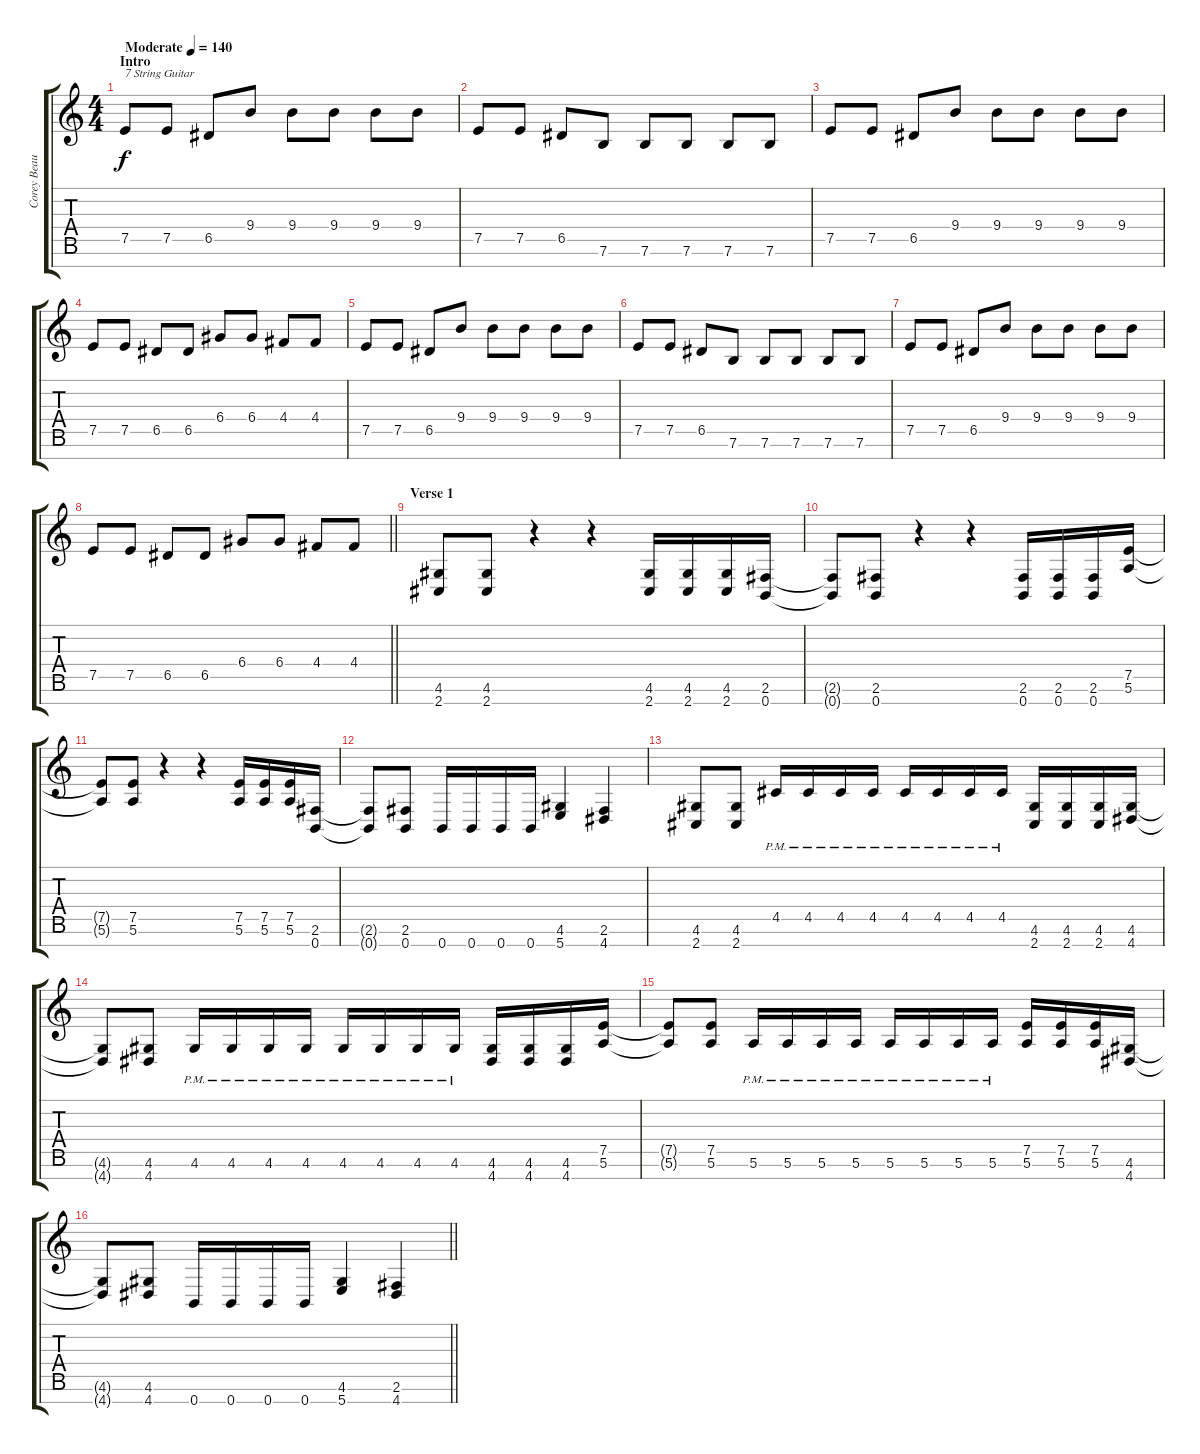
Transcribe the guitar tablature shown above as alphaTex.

\track ("Corey Beaulieu" "Corey Beau") {instrument distortionguitar}
\staff {score tabs}
\tuning (E4 B3 G3 D3 A2 E2 B1) {hide}
\ts (4 4)
\section ("" "Intro")
\tempo (140 "Moderate")
\clef g2
\ks c
7.5.8{txt "7 String Guitar" dy f instrument distortionguitar} 7.5.8 6.5.8 9.4.8 9.4.8 9.4.8 9.4.8 9.4.8 |
7.5.8 7.5.8 6.5.8 7.6.8 7.6.8 7.6.8 7.6.8 7.6.8 |
7.5.8 7.5.8 6.5.8 9.4.8 9.4.8 9.4.8 9.4.8 9.4.8 |
7.5.8 7.5.8 6.5.8 6.5.8 6.4.8 6.4.8 4.4.8 4.4.8 |
7.5.8 7.5.8 6.5.8 9.4.8 9.4.8 9.4.8 9.4.8 9.4.8 |
7.5.8 7.5.8 6.5.8 7.6.8 7.6.8 7.6.8 7.6.8 7.6.8 |
7.5.8 7.5.8 6.5.8 9.4.8 9.4.8 9.4.8 9.4.8 9.4.8 |
\barLineRight lightlight
7.5.8 7.5.8 6.5.8 6.5.8 6.4.8 6.4.8 4.4.8 4.4.8 |
\section ("" "Verse 1")
(4.6 2.7).8{volume 13} (4.6 2.7).8 r.4 r.4 (4.6 2.7).16 (4.6 2.7).16 (4.6 2.7).16 (2.6 0.7).16 |
(2.6{t} 0.7{t}).8 (2.6 0.7).8 r.4 r.4 (2.6 0.7).16 (2.6 0.7).16 (2.6 0.7).16 (7.5 5.6).16 |
(7.5{t} 5.6{t}).8 (7.5 5.6).8 r.4 r.4 (7.5 5.6).16 (7.5 5.6).16 (7.5 5.6).16 (2.6 0.7).16 |
(2.6{t} 0.7{t}).8 (2.6 0.7).8 0.7.16 0.7.16 0.7.16 0.7.16 (4.6 5.7).4{instrument overdrivenguitar} (2.6 4.7).4 |
(4.6 2.7).8{instrument distortionguitar} (4.6 2.7).8 4.5{pm}.16 4.5{pm}.16 4.5{pm}.16 4.5{pm}.16 4.5{pm}.16 4.5{pm}.16 4.5{pm}.16 4.5{pm}.16 (4.6 2.7).16 (4.6 2.7).16 (4.6 2.7).16 (4.6 4.7).16 |
(4.6{t} 4.7{t}).8 (4.6 4.7).8 4.6{pm}.16 4.6{pm}.16 4.6{pm}.16 4.6{pm}.16 4.6{pm}.16 4.6{pm}.16 4.6{pm}.16 4.6{pm}.16 (4.6 4.7).16 (4.6 4.7).16 (4.6 4.7).16 (7.5 5.6).16 |
(7.5{t} 5.6{t}).8 (7.5 5.6).8 5.6{pm}.16 5.6{pm}.16 5.6{pm}.16 5.6{pm}.16 5.6{pm}.16 5.6{pm}.16 5.6{pm}.16 5.6{pm}.16 (7.5 5.6).16 (7.5 5.6).16 (7.5 5.6).16 (4.6 4.7).16 |
\barLineRight lightlight
(4.6{t} 4.7{t}).8 (4.6 4.7).8 0.7.16 0.7.16 0.7.16 0.7.16 (4.6 5.7).4{instrument overdrivenguitar} (2.6 4.7).4
